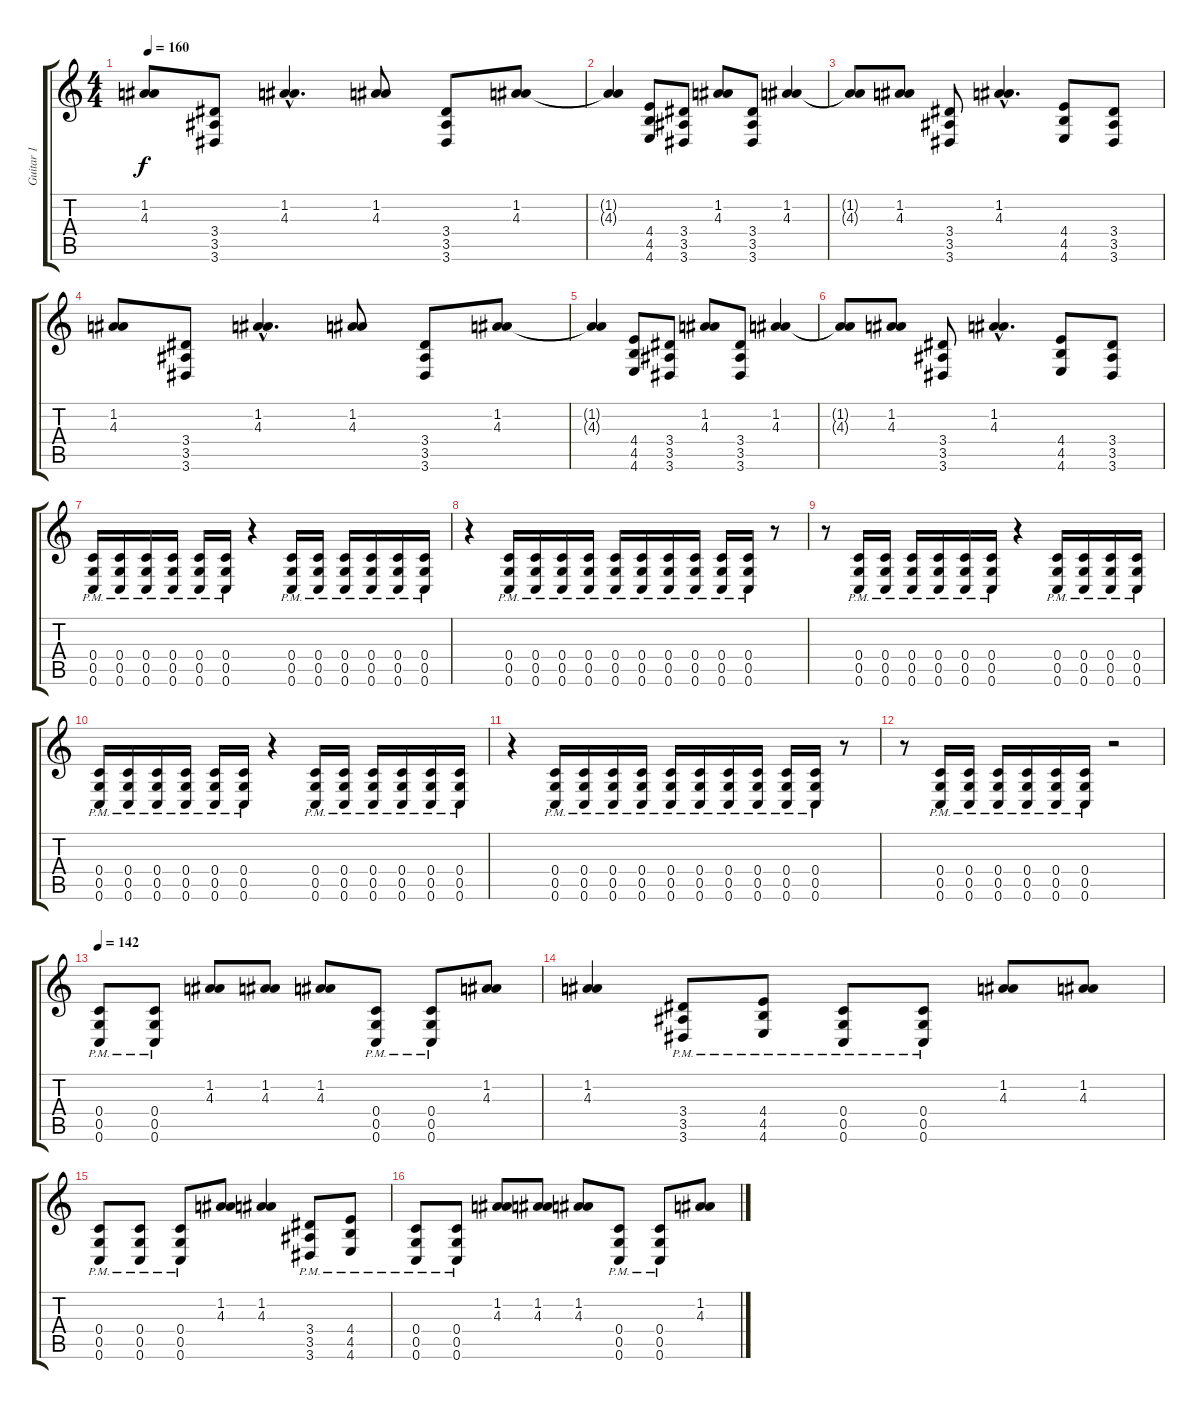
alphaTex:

\track ("Guitar 1" "Guitar 1") {instrument distortionguitar}
\staff {score tabs}
\tuning (D4 A3 F3 C3 G2 C2) {hide}
\ts (4 4)
\tempo 160
\clef g2
\ks c
(1.2 4.3).8{dy f} (3.4 3.5 3.6).8 (1.2{hac} 4.3{hac}).4{d} (1.2 4.3).8 (3.4 3.5 3.6).8 (1.2 4.3).8 |
(1.2{t} 4.3{t}).4 (4.4 4.5 4.6).8 (3.4 3.5 3.6).8 (1.2 4.3).8 (3.4 3.5 3.6).8 (1.2 4.3).4 |
(1.2{t} 4.3{t}).8 (1.2 4.3).8 (3.4 3.5 3.6).8 (1.2{hac} 4.3{hac}).4{d} (4.4 4.5 4.6).8 (3.4 3.5 3.6).8 |
(1.2 4.3).8 (3.4 3.5 3.6).8 (1.2{hac} 4.3{hac}).4{d} (1.2 4.3).8 (3.4 3.5 3.6).8 (1.2 4.3).8 |
(1.2{t} 4.3{t}).4 (4.4 4.5 4.6).8 (3.4 3.5 3.6).8 (1.2 4.3).8 (3.4 3.5 3.6).8 (1.2 4.3).4 |
(1.2{t} 4.3{t}).8 (1.2 4.3).8 (3.4 3.5 3.6).8 (1.2{hac} 4.3{hac}).4{d} (4.4 4.5 4.6).8 (3.4 3.5 3.6).8 |
(0.4{pm} 0.5{pm} 0.6{pm}).16 (0.4{pm} 0.5{pm} 0.6{pm}).16 (0.4{pm} 0.5{pm} 0.6{pm}).16 (0.4{pm} 0.5{pm} 0.6{pm}).16 (0.4{pm} 0.5{pm} 0.6{pm}).16 (0.4{pm} 0.5{pm} 0.6{pm}).16 r.4 (0.4{pm} 0.5{pm} 0.6{pm}).16 (0.4{pm} 0.5{pm} 0.6{pm}).16 (0.4{pm} 0.5{pm} 0.6{pm}).16 (0.4{pm} 0.5{pm} 0.6{pm}).16 (0.4{pm} 0.5{pm} 0.6{pm}).16 (0.4{pm} 0.5{pm} 0.6{pm}).16 |
r.4 (0.4{pm} 0.5{pm} 0.6{pm}).16 (0.4{pm} 0.5{pm} 0.6{pm}).16 (0.4{pm} 0.5{pm} 0.6{pm}).16 (0.4{pm} 0.5{pm} 0.6{pm}).16 (0.4{pm} 0.5{pm} 0.6{pm}).16 (0.4{pm} 0.5{pm} 0.6{pm}).16 (0.4{pm} 0.5{pm} 0.6{pm}).16 (0.4{pm} 0.5{pm} 0.6{pm}).16 (0.4{pm} 0.5{pm} 0.6{pm}).16 (0.4{pm} 0.5{pm} 0.6{pm}).16 r.8 |
r.8 (0.4{pm} 0.5{pm} 0.6{pm}).16 (0.4{pm} 0.5{pm} 0.6{pm}).16 (0.4{pm} 0.5{pm} 0.6{pm}).16 (0.4{pm} 0.5{pm} 0.6{pm}).16 (0.4{pm} 0.5{pm} 0.6{pm}).16 (0.4{pm} 0.5{pm} 0.6{pm}).16 r.4 (0.4{pm} 0.5{pm} 0.6{pm}).16 (0.4{pm} 0.5{pm} 0.6{pm}).16 (0.4{pm} 0.5{pm} 0.6{pm}).16 (0.4{pm} 0.5{pm} 0.6{pm}).16 |
(0.4{pm} 0.5{pm} 0.6{pm}).16 (0.4{pm} 0.5{pm} 0.6{pm}).16 (0.4{pm} 0.5{pm} 0.6{pm}).16 (0.4{pm} 0.5{pm} 0.6{pm}).16 (0.4{pm} 0.5{pm} 0.6{pm}).16 (0.4{pm} 0.5{pm} 0.6{pm}).16 r.4 (0.4{pm} 0.5{pm} 0.6{pm}).16 (0.4{pm} 0.5{pm} 0.6{pm}).16 (0.4{pm} 0.5{pm} 0.6{pm}).16 (0.4{pm} 0.5{pm} 0.6{pm}).16 (0.4{pm} 0.5{pm} 0.6{pm}).16 (0.4{pm} 0.5{pm} 0.6{pm}).16 |
r.4 (0.4{pm} 0.5{pm} 0.6{pm}).16 (0.4{pm} 0.5{pm} 0.6{pm}).16 (0.4{pm} 0.5{pm} 0.6{pm}).16 (0.4{pm} 0.5{pm} 0.6{pm}).16 (0.4{pm} 0.5{pm} 0.6{pm}).16 (0.4{pm} 0.5{pm} 0.6{pm}).16 (0.4{pm} 0.5{pm} 0.6{pm}).16 (0.4{pm} 0.5{pm} 0.6{pm}).16 (0.4{pm} 0.5{pm} 0.6{pm}).16 (0.4{pm} 0.5{pm} 0.6{pm}).16 r.8 |
r.8 (0.4{pm} 0.5{pm} 0.6{pm}).16 (0.4{pm} 0.5{pm} 0.6{pm}).16 (0.4{pm} 0.5{pm} 0.6{pm}).16 (0.4{pm} 0.5{pm} 0.6{pm}).16 (0.4{pm} 0.5{pm} 0.6{pm}).16 (0.4{pm} 0.5{pm} 0.6{pm}).16 r.2 |
\tempo 142
(0.4{pm} 0.5{pm} 0.6{pm}).8 (0.4{pm} 0.5{pm} 0.6{pm}).8 (1.2 4.3).8 (1.2 4.3).8 (1.2 4.3).8 (0.4{pm} 0.5{pm} 0.6{pm}).8 (0.4{pm} 0.5{pm} 0.6{pm}).8 (1.2 4.3).8 |
(1.2 4.3).4 (3.4{pm} 3.5{pm} 3.6{pm}).8 (4.4{pm} 4.5{pm} 4.6{pm}).8 (0.4{pm} 0.5{pm} 0.6{pm}).8 (0.4{pm} 0.5{pm} 0.6{pm}).8 (1.2 4.3).8 (1.2 4.3).8 |
(0.4{pm} 0.5{pm} 0.6{pm}).8 (0.4{pm} 0.5{pm} 0.6{pm}).8 (0.4{pm} 0.5{pm} 0.6{pm}).8 (1.2 4.3).8 (1.2 4.3).4 (3.4{pm} 3.5{pm} 3.6{pm}).8 (4.4{pm} 4.5{pm} 4.6{pm}).8 |
(0.4{pm} 0.5{pm} 0.6{pm}).8 (0.4{pm} 0.5{pm} 0.6{pm}).8 (1.2 4.3).8 (1.2 4.3).8 (1.2 4.3).8 (0.4{pm} 0.5{pm} 0.6{pm}).8 (0.4{pm} 0.5{pm} 0.6{pm}).8 (1.2 4.3).8
